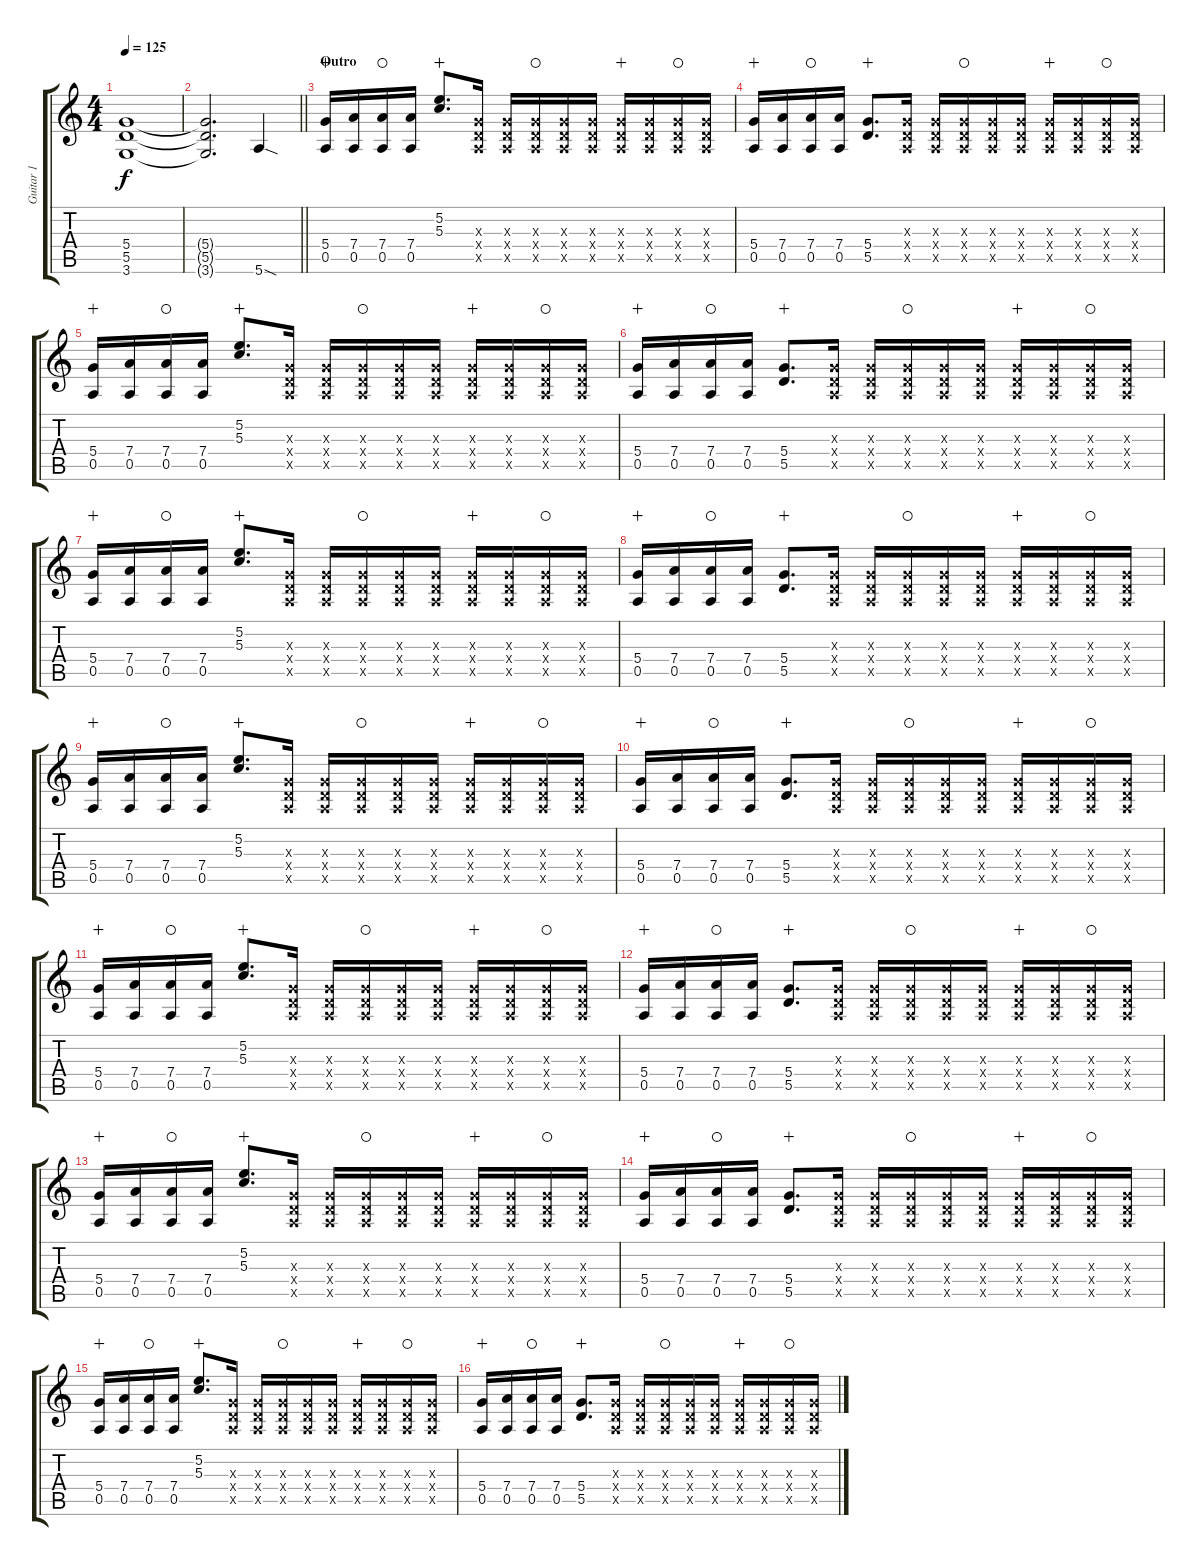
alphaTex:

\track ("Guitar 1" "Guitar 1") {instrument electricguitarclean}
\staff {score tabs}
\tuning (E4 B3 G3 D3 A2 E2) {hide}
\ts (4 4)
\tempo 125
\clef g2
\ks c
(5.4 5.5 3.6).1{dy f} |
\barLineRight lightlight
(5.4{t} 5.5{t} 3.6{t}).2{d} 5.6{sod}.4{volume 12 instrument distortionguitar} |
\section ("" "Outro")
(5.4 0.5).16{wahc} (7.4 0.5).16 (7.4 0.5).16{waho} (7.4 0.5).16 (5.2 5.3).8{d wahc} (0.3{x} 0.4{x} 0.5{x}).16 (0.3{x} 0.4{x} 0.5{x}).16 (0.3{x} 0.4{x} 0.5{x}).16{waho} (0.3{x} 0.4{x} 0.5{x}).16 (0.3{x} 0.4{x} 0.5{x}).16 (0.3{x} 0.4{x} 0.5{x}).16{wahc} (0.3{x} 0.4{x} 0.5{x}).16 (0.3{x} 0.4{x} 0.5{x}).16{waho} (0.3{x} 0.4{x} 0.5{x}).16 |
(5.4 0.5).16{wahc} (7.4 0.5).16 (7.4 0.5).16{waho} (7.4 0.5).16 (5.4 5.5).8{d wahc} (0.3{x} 0.4{x} 0.5{x}).16 (0.3{x} 0.4{x} 0.5{x}).16 (0.3{x} 0.4{x} 0.5{x}).16{waho} (0.3{x} 0.4{x} 0.5{x}).16 (0.3{x} 0.4{x} 0.5{x}).16 (0.3{x} 0.4{x} 0.5{x}).16{wahc} (0.3{x} 0.4{x} 0.5{x}).16 (0.3{x} 0.4{x} 0.5{x}).16{waho} (0.3{x} 0.4{x} 0.5{x}).16 |
(5.4 0.5).16{wahc} (7.4 0.5).16 (7.4 0.5).16{waho} (7.4 0.5).16 (5.2 5.3).8{d wahc} (0.3{x} 0.4{x} 0.5{x}).16 (0.3{x} 0.4{x} 0.5{x}).16 (0.3{x} 0.4{x} 0.5{x}).16{waho} (0.3{x} 0.4{x} 0.5{x}).16 (0.3{x} 0.4{x} 0.5{x}).16 (0.3{x} 0.4{x} 0.5{x}).16{wahc} (0.3{x} 0.4{x} 0.5{x}).16 (0.3{x} 0.4{x} 0.5{x}).16{waho} (0.3{x} 0.4{x} 0.5{x}).16 |
(5.4 0.5).16{wahc} (7.4 0.5).16 (7.4 0.5).16{waho} (7.4 0.5).16 (5.4 5.5).8{d wahc} (0.3{x} 0.4{x} 0.5{x}).16 (0.3{x} 0.4{x} 0.5{x}).16 (0.3{x} 0.4{x} 0.5{x}).16{waho} (0.3{x} 0.4{x} 0.5{x}).16 (0.3{x} 0.4{x} 0.5{x}).16 (0.3{x} 0.4{x} 0.5{x}).16{wahc} (0.3{x} 0.4{x} 0.5{x}).16 (0.3{x} 0.4{x} 0.5{x}).16{waho} (0.3{x} 0.4{x} 0.5{x}).16 |
(5.4 0.5).16{wahc} (7.4 0.5).16 (7.4 0.5).16{waho} (7.4 0.5).16 (5.2 5.3).8{d wahc} (0.3{x} 0.4{x} 0.5{x}).16 (0.3{x} 0.4{x} 0.5{x}).16 (0.3{x} 0.4{x} 0.5{x}).16{waho} (0.3{x} 0.4{x} 0.5{x}).16 (0.3{x} 0.4{x} 0.5{x}).16 (0.3{x} 0.4{x} 0.5{x}).16{wahc} (0.3{x} 0.4{x} 0.5{x}).16 (0.3{x} 0.4{x} 0.5{x}).16{waho} (0.3{x} 0.4{x} 0.5{x}).16 |
(5.4 0.5).16{wahc} (7.4 0.5).16 (7.4 0.5).16{waho} (7.4 0.5).16 (5.4 5.5).8{d wahc} (0.3{x} 0.4{x} 0.5{x}).16 (0.3{x} 0.4{x} 0.5{x}).16 (0.3{x} 0.4{x} 0.5{x}).16{waho} (0.3{x} 0.4{x} 0.5{x}).16 (0.3{x} 0.4{x} 0.5{x}).16 (0.3{x} 0.4{x} 0.5{x}).16{wahc} (0.3{x} 0.4{x} 0.5{x}).16 (0.3{x} 0.4{x} 0.5{x}).16{waho} (0.3{x} 0.4{x} 0.5{x}).16 |
(5.4 0.5).16{wahc} (7.4 0.5).16 (7.4 0.5).16{waho} (7.4 0.5).16 (5.2 5.3).8{d wahc} (0.3{x} 0.4{x} 0.5{x}).16 (0.3{x} 0.4{x} 0.5{x}).16 (0.3{x} 0.4{x} 0.5{x}).16{waho} (0.3{x} 0.4{x} 0.5{x}).16 (0.3{x} 0.4{x} 0.5{x}).16 (0.3{x} 0.4{x} 0.5{x}).16{wahc} (0.3{x} 0.4{x} 0.5{x}).16 (0.3{x} 0.4{x} 0.5{x}).16{waho} (0.3{x} 0.4{x} 0.5{x}).16 |
(5.4 0.5).16{wahc} (7.4 0.5).16 (7.4 0.5).16{waho} (7.4 0.5).16 (5.4 5.5).8{d wahc} (0.3{x} 0.4{x} 0.5{x}).16 (0.3{x} 0.4{x} 0.5{x}).16 (0.3{x} 0.4{x} 0.5{x}).16{waho} (0.3{x} 0.4{x} 0.5{x}).16 (0.3{x} 0.4{x} 0.5{x}).16 (0.3{x} 0.4{x} 0.5{x}).16{wahc} (0.3{x} 0.4{x} 0.5{x}).16 (0.3{x} 0.4{x} 0.5{x}).16{waho} (0.3{x} 0.4{x} 0.5{x}).16 |
(5.4 0.5).16{wahc} (7.4 0.5).16 (7.4 0.5).16{waho} (7.4 0.5).16 (5.2 5.3).8{d wahc} (0.3{x} 0.4{x} 0.5{x}).16 (0.3{x} 0.4{x} 0.5{x}).16 (0.3{x} 0.4{x} 0.5{x}).16{waho} (0.3{x} 0.4{x} 0.5{x}).16 (0.3{x} 0.4{x} 0.5{x}).16 (0.3{x} 0.4{x} 0.5{x}).16{wahc} (0.3{x} 0.4{x} 0.5{x}).16 (0.3{x} 0.4{x} 0.5{x}).16{waho} (0.3{x} 0.4{x} 0.5{x}).16 |
(5.4 0.5).16{wahc} (7.4 0.5).16 (7.4 0.5).16{waho} (7.4 0.5).16 (5.4 5.5).8{d wahc} (0.3{x} 0.4{x} 0.5{x}).16 (0.3{x} 0.4{x} 0.5{x}).16 (0.3{x} 0.4{x} 0.5{x}).16{waho} (0.3{x} 0.4{x} 0.5{x}).16 (0.3{x} 0.4{x} 0.5{x}).16 (0.3{x} 0.4{x} 0.5{x}).16{wahc} (0.3{x} 0.4{x} 0.5{x}).16 (0.3{x} 0.4{x} 0.5{x}).16{waho} (0.3{x} 0.4{x} 0.5{x}).16 |
(5.4 0.5).16{wahc} (7.4 0.5).16 (7.4 0.5).16{waho} (7.4 0.5).16 (5.2 5.3).8{d wahc} (0.3{x} 0.4{x} 0.5{x}).16 (0.3{x} 0.4{x} 0.5{x}).16 (0.3{x} 0.4{x} 0.5{x}).16{waho} (0.3{x} 0.4{x} 0.5{x}).16 (0.3{x} 0.4{x} 0.5{x}).16 (0.3{x} 0.4{x} 0.5{x}).16{wahc} (0.3{x} 0.4{x} 0.5{x}).16 (0.3{x} 0.4{x} 0.5{x}).16{waho} (0.3{x} 0.4{x} 0.5{x}).16 |
(5.4 0.5).16{wahc} (7.4 0.5).16 (7.4 0.5).16{waho} (7.4 0.5).16 (5.4 5.5).8{d wahc} (0.3{x} 0.4{x} 0.5{x}).16 (0.3{x} 0.4{x} 0.5{x}).16 (0.3{x} 0.4{x} 0.5{x}).16{waho} (0.3{x} 0.4{x} 0.5{x}).16 (0.3{x} 0.4{x} 0.5{x}).16 (0.3{x} 0.4{x} 0.5{x}).16{wahc} (0.3{x} 0.4{x} 0.5{x}).16 (0.3{x} 0.4{x} 0.5{x}).16{waho} (0.3{x} 0.4{x} 0.5{x}).16 |
(5.4 0.5).16{wahc} (7.4 0.5).16 (7.4 0.5).16{waho} (7.4 0.5).16 (5.2 5.3).8{d wahc} (0.3{x} 0.4{x} 0.5{x}).16 (0.3{x} 0.4{x} 0.5{x}).16 (0.3{x} 0.4{x} 0.5{x}).16{waho} (0.3{x} 0.4{x} 0.5{x}).16 (0.3{x} 0.4{x} 0.5{x}).16 (0.3{x} 0.4{x} 0.5{x}).16{wahc} (0.3{x} 0.4{x} 0.5{x}).16 (0.3{x} 0.4{x} 0.5{x}).16{waho} (0.3{x} 0.4{x} 0.5{x}).16 |
(5.4 0.5).16{wahc} (7.4 0.5).16 (7.4 0.5).16{waho} (7.4 0.5).16 (5.4 5.5).8{d wahc} (0.3{x} 0.4{x} 0.5{x}).16 (0.3{x} 0.4{x} 0.5{x}).16 (0.3{x} 0.4{x} 0.5{x}).16{waho} (0.3{x} 0.4{x} 0.5{x}).16 (0.3{x} 0.4{x} 0.5{x}).16 (0.3{x} 0.4{x} 0.5{x}).16{wahc} (0.3{x} 0.4{x} 0.5{x}).16 (0.3{x} 0.4{x} 0.5{x}).16{waho} (0.3{x} 0.4{x} 0.5{x}).16
